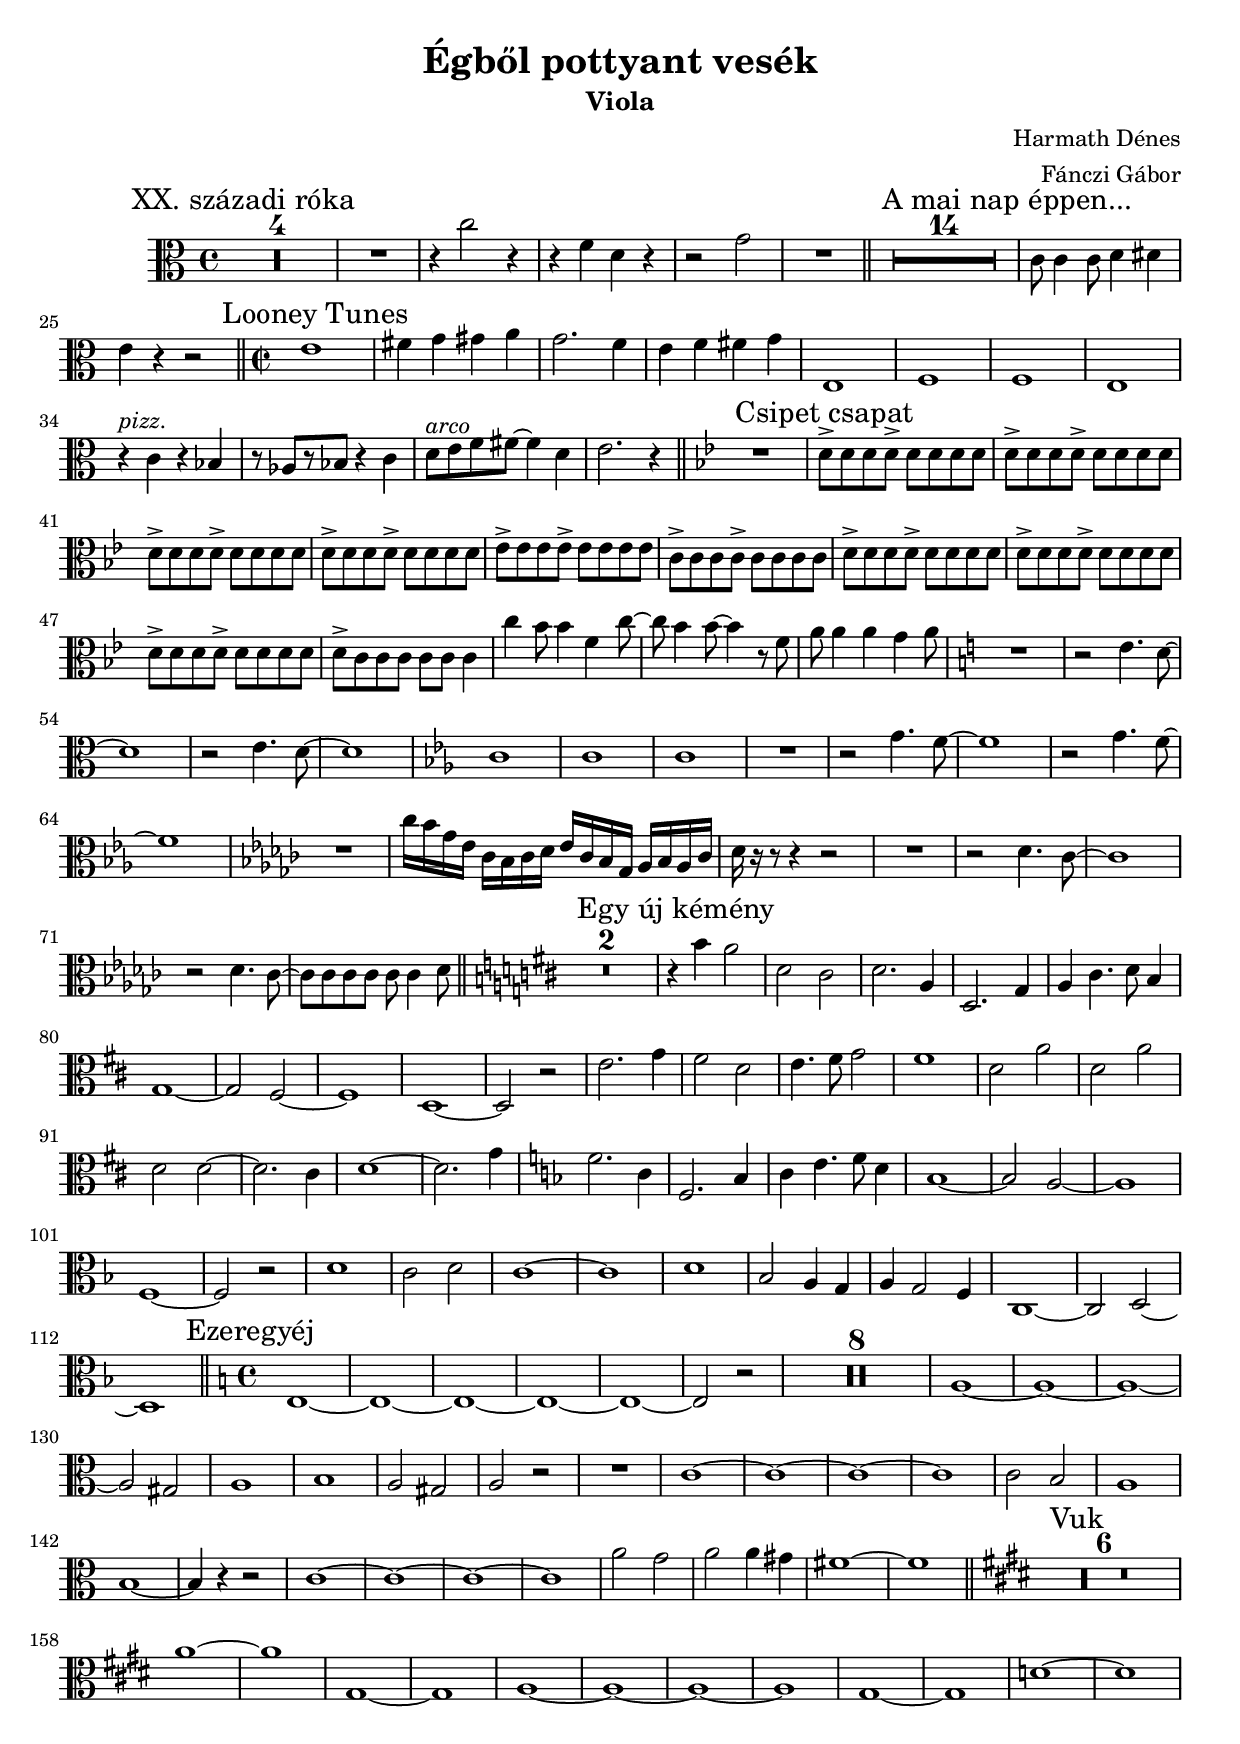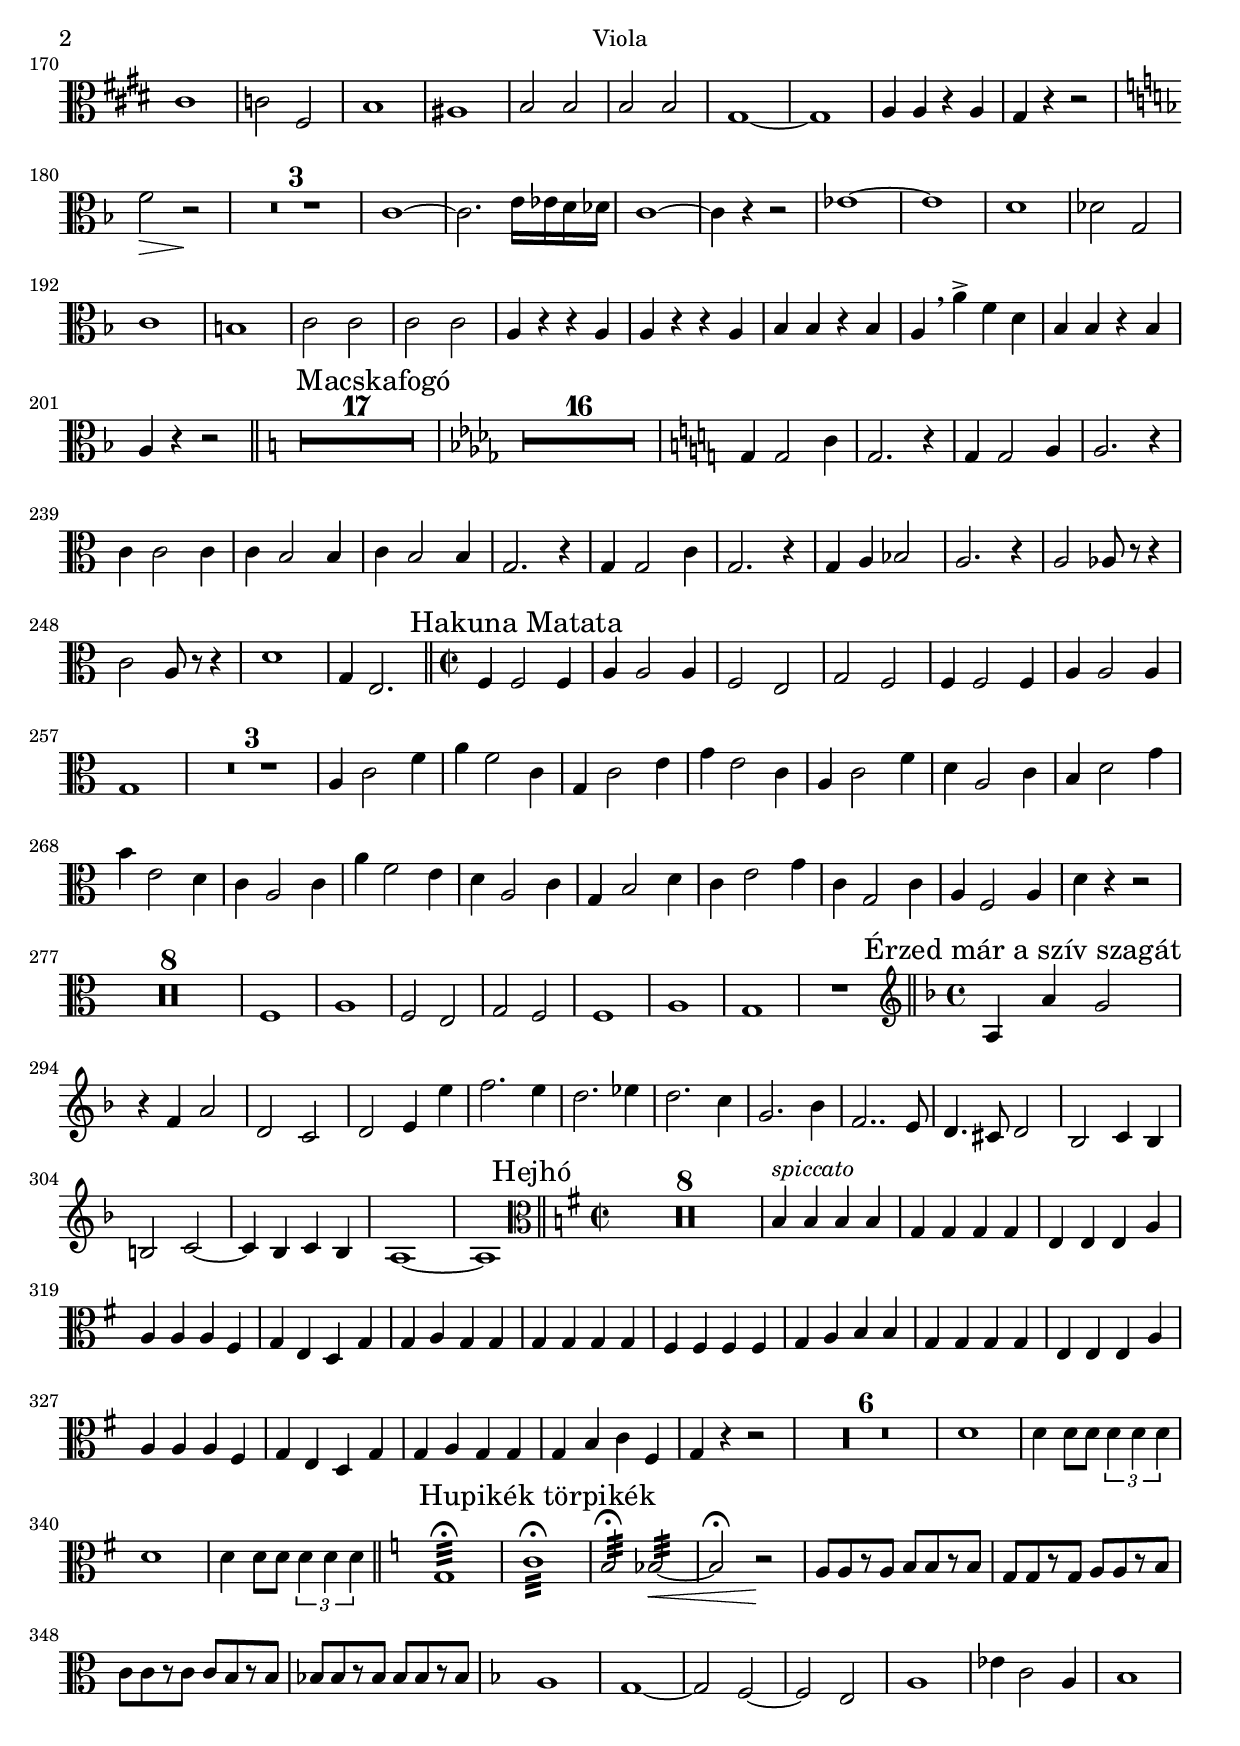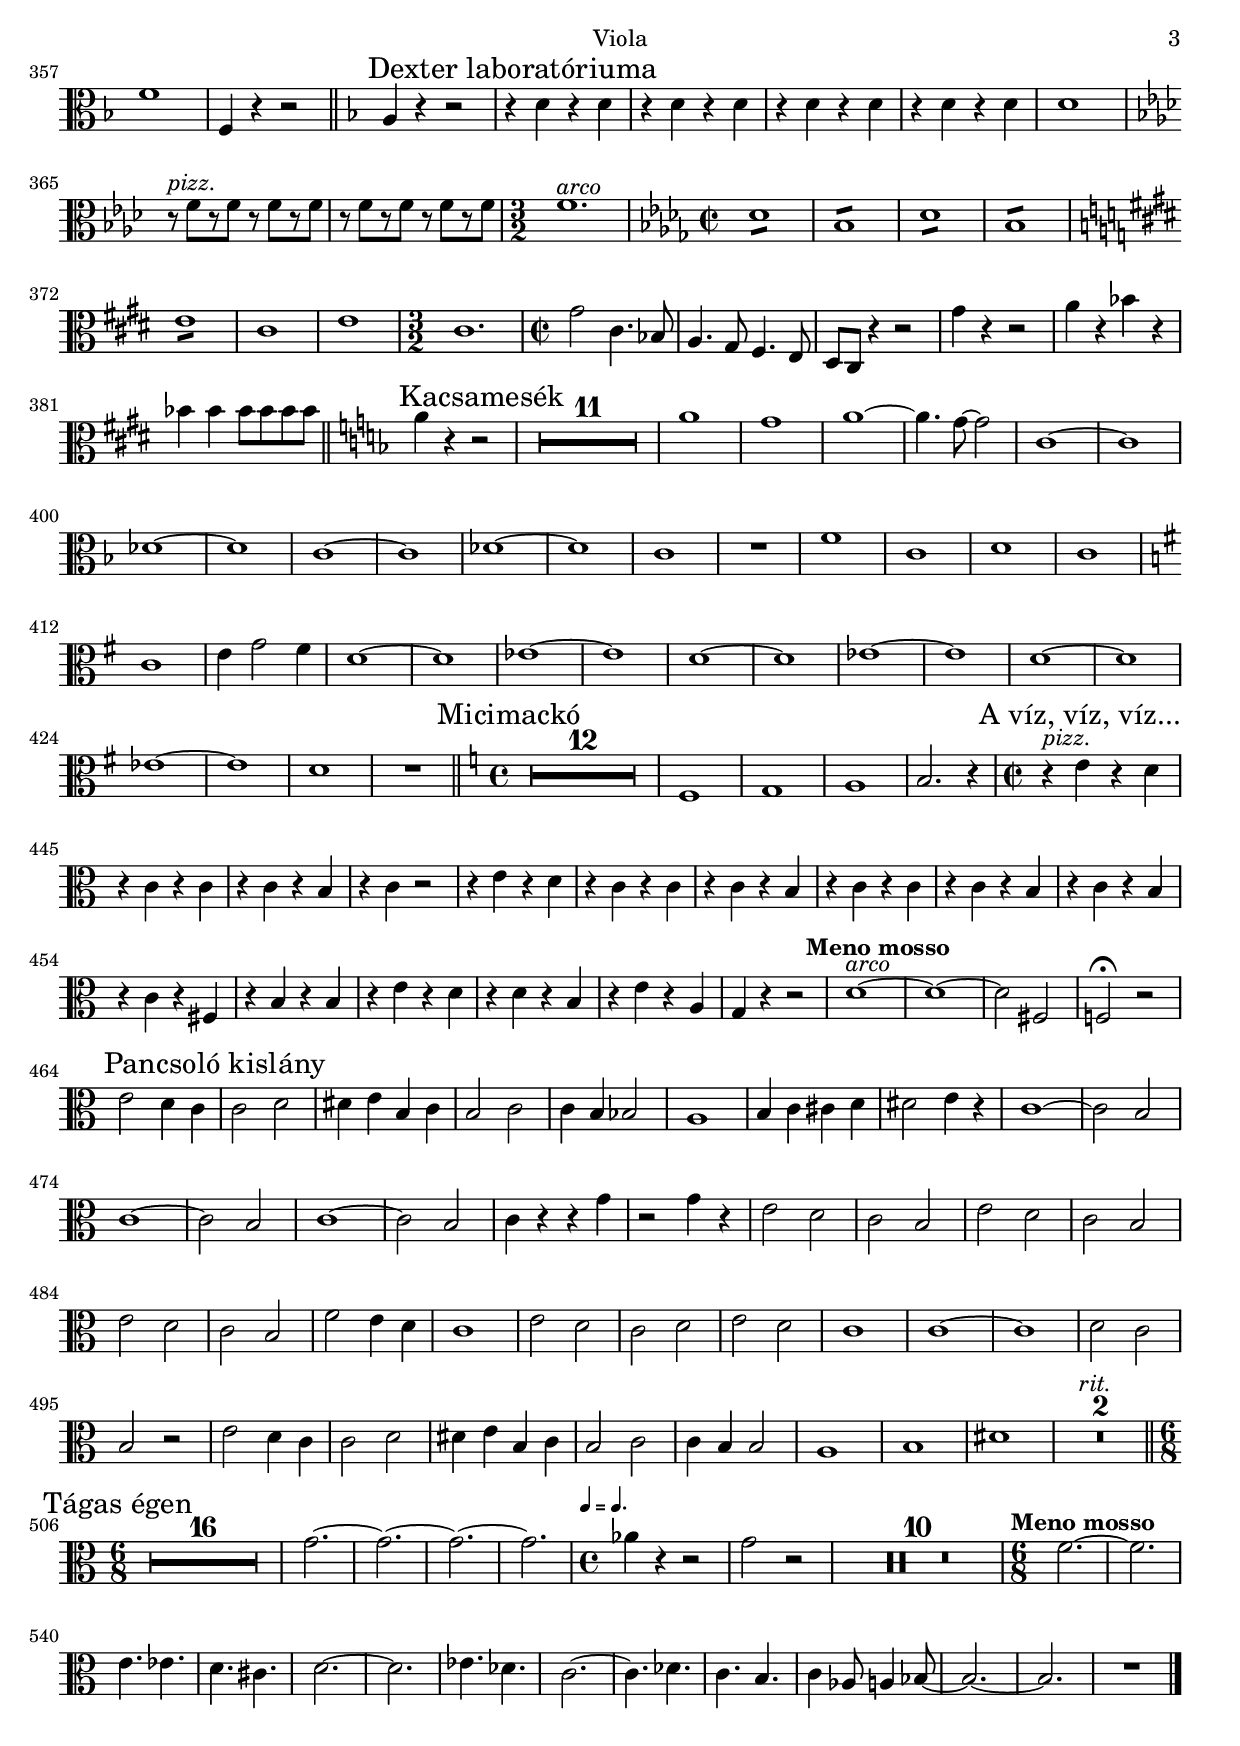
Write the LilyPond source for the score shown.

\include "Global.ly"

\header { instrument = "Viola" }

\score { << \Global \\ \oneVoice \Viola >> }

\paper { ragged-last-bottom = ##f }